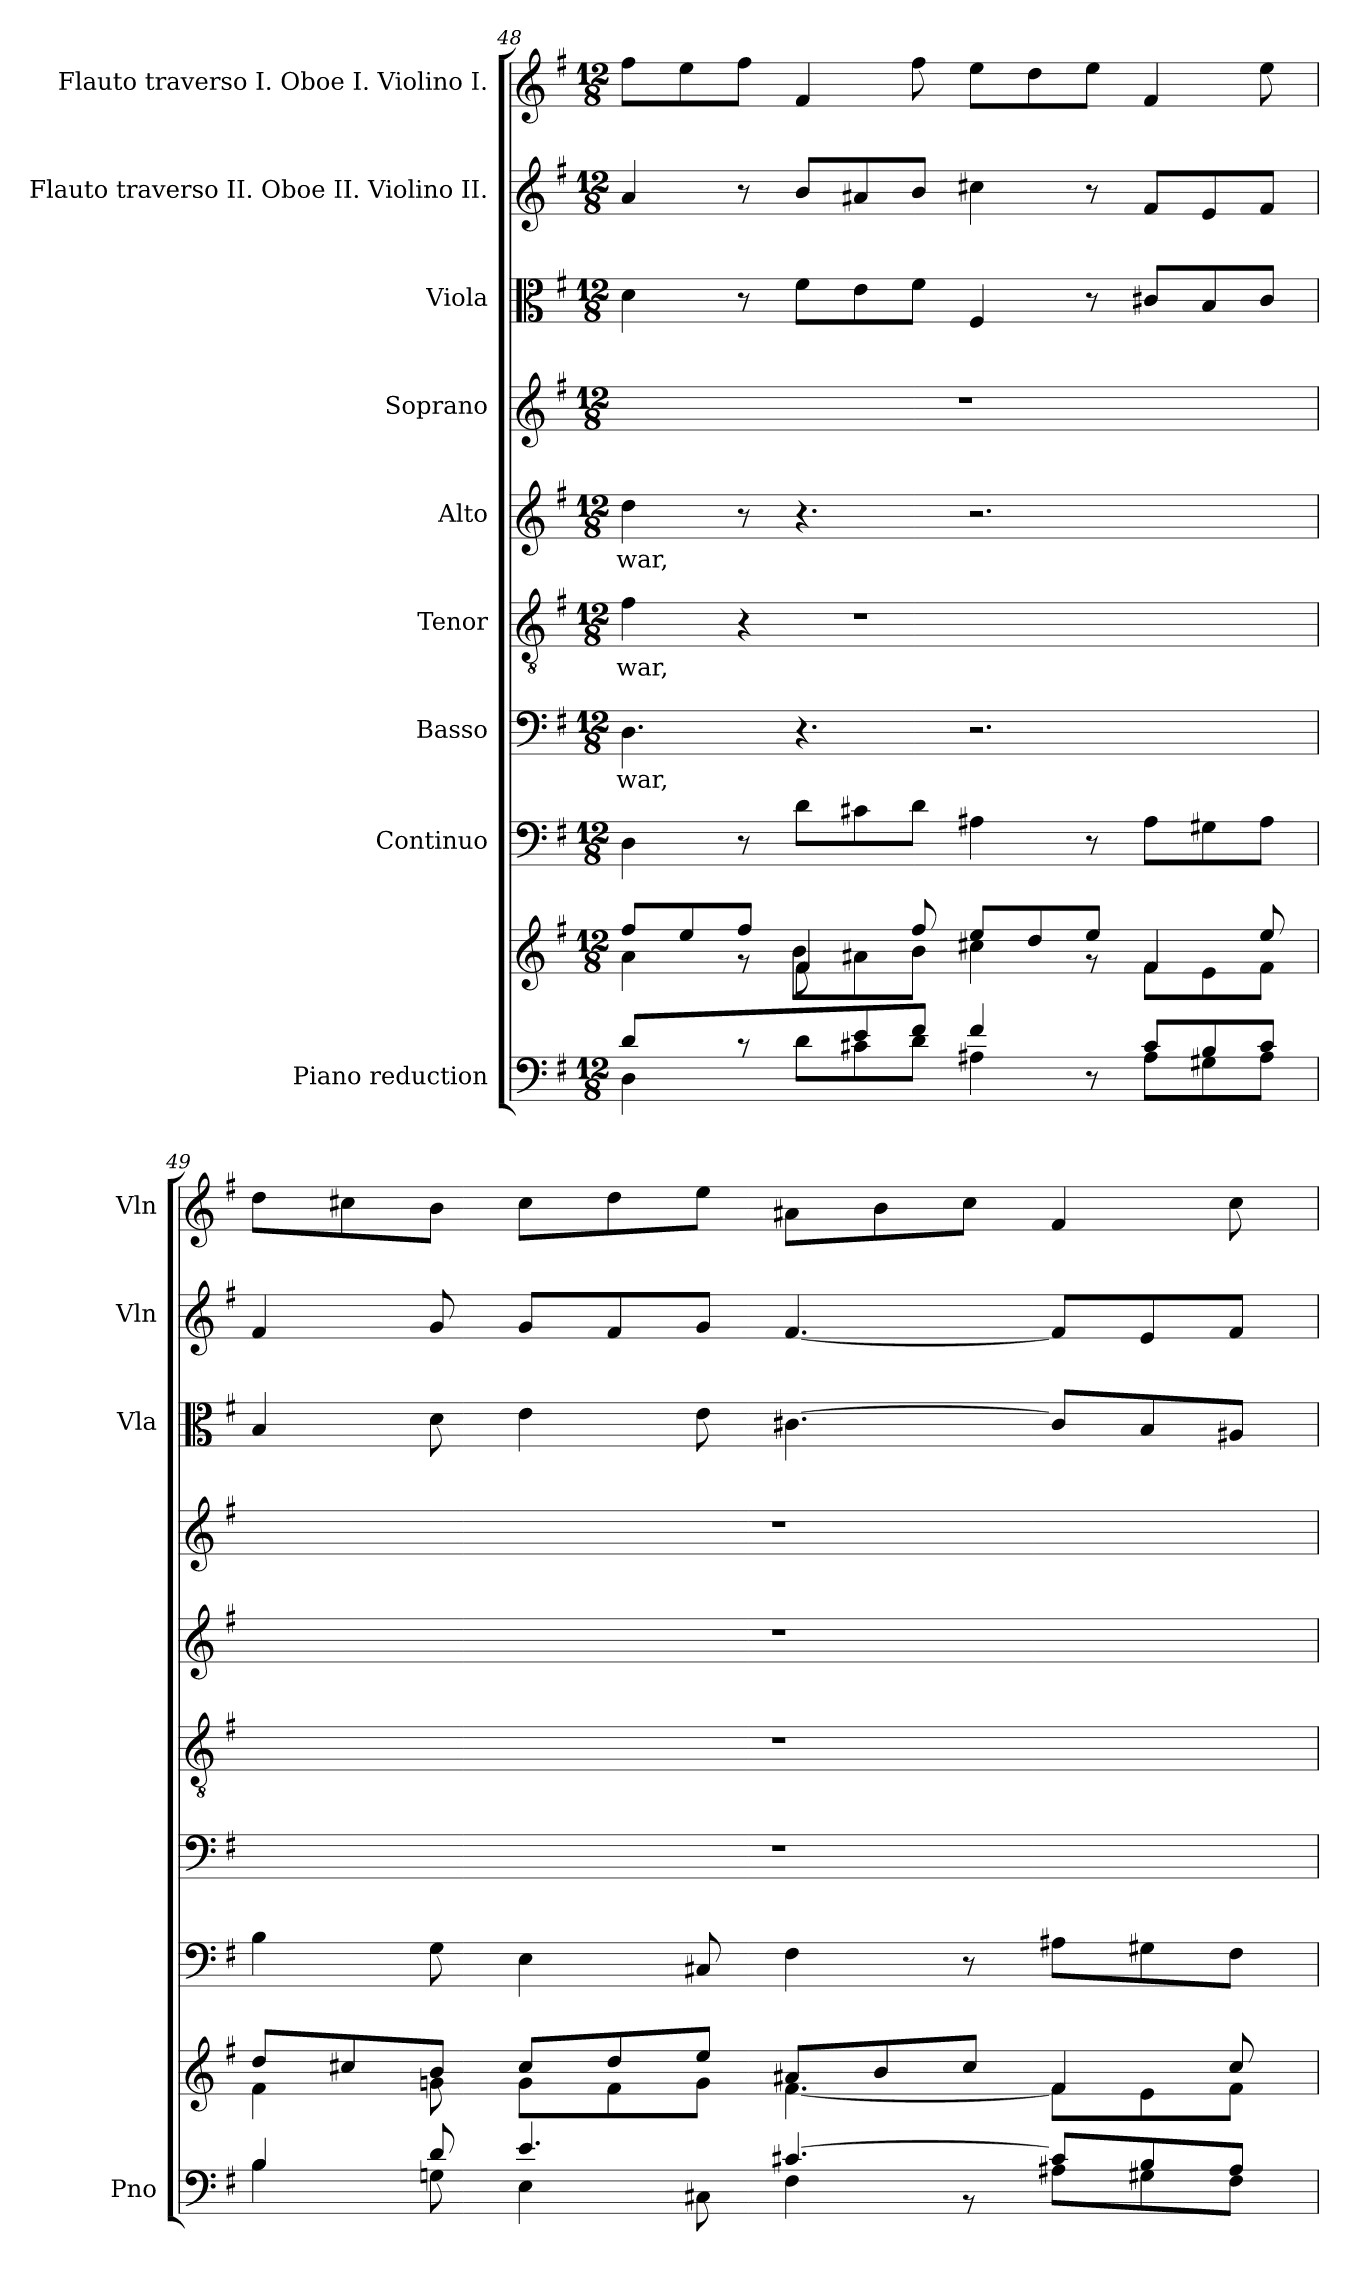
**kern	**kern	**kern	**kern	**text	**kern	**text	**kern	**text	**kern	**kern	**kern	**kern
*part9	*part9	*part8	*part7	*part7	*part6	*part6	*part5	*part5	*part4	*part3	*part2	*part1
*staff10	*staff9	*staff8	*staff7	*staff7	*staff6	*staff6	*staff5	*staff5	*staff4	*staff3	*staff2	*staff1
*I"Piano reduction	*	*I"Continuo	*I"Basso	*	*I"Tenor	*	*I"Alto	*	*I"Soprano	*I"Viola	*I"Flauto traverso II. Oboe II. Violino II.	*I"Flauto traverso I. Oboe I. Violino I.
*I'Pno	*	*	*	*	*	*	*	*	*	*I'Vla	*I'Vln	*I'Vln
*clefF4	*clefG2	*clefF4	*clefF4	*	*clefGv2	*	*clefG2	*	*clefG2	*clefC3	*clefG2	*clefG2
*k[f#]	*k[f#]	*k[f#]	*k[f#]	*	*k[f#]	*	*k[f#]	*	*k[f#]	*k[f#]	*k[f#]	*k[f#]
*M12/8	*M12/8	*M12/8	*M12/8	*	*M12/8	*	*M12/8	*	*M12/8	*M12/8	*M12/8	*M12/8
=48	=48	=48	=48	=48	=48	=48	=48	=48	=48	=48	=48	=48
*^	*^	*	*	*	*	*	*	*	*	*	*	*
*	*	*	*^	*	*	*	*	*	*	*	*	*	*	*
!	!	!	!	!	!	!	!LO:LY:b	!	!LO:LY:b	!	!LO:LY:b	!	!	!	!
4d/	4D\	8ff#/L	4a\	4.ryy	4D\	4.D\	war,	4f#\	war,	4dd\	war,	1.r	4d\	4a/	8ff#\L
.	.	8ee/	.	.	.	.	.	.	.	.	.	.	.	.	8ee\
8r	8ryy	8ff#/J	8r	.	8r	.	.	4r	.	8r	.	.	8r	8r	8ff#\J
8ryy	8d\L	4f#/	8b\L	8f#\L	8d\L	4.r	.	.	.	4.r	.	.	8f#\L	8b/L	4f#/
8e/	8c#X\	.	8a#X\	1ryy	8c#X\	.	.	1r	.	.	.	.	8e\	8a#X/	.
8f#/J	8d\J	8ff#/	8b\J	.	8d\J	.	.	.	.	.	.	.	8f#\J	8b/J	8ff#\
4f#/	4A#X\	8ee/L	4cc#X\	.	4A#X\	2.r	.	.	.	2.r	.	.	4F#/	4cc#X\	8ee\L
.	.	8dd/	.	.	.	.	.	.	.	.	.	.	.	.	8dd\
8r	8ryy	8ee/J	8r	.	8r	.	.	.	.	.	.	.	8r	8r	8ee\J
8c#/L	8A#\L	4f#/	8f#\L	.	8A#\L	.	.	.	.	.	.	.	8c#X/L	8f#/L	4f#/
8B/	8G#X\	.	8e\	.	8G#X\	.	.	.	.	.	.	.	8B/	8e/	.
8c#/J	8A#\J	8ee/	8f#\J	.	8A#\J	.	.	.	.	.	.	.	8c#/J	8f#/J	8ee\
*	*	*	*v	*v	*	*	*	*	*	*	*	*	*	*	*
!!LO:PB:g=z
=49	=49	=49	=49	=49	=49	=49	=49	=49	=49	=49	=49	=49	=49	=49
4B/	4B\	8dd/L	4f#\	4B\	1.r	.	1.r	.	1.r	.	1.r	4B/	4f#/	8dd\L
.	.	8cc#X/	.	.	.	.	.	.	.	.	.	.	.	8cc#X\
8d/	8Gn\	8b/J	8gn\	8G\	.	.	.	.	.	.	.	8d\	8g/	8b\J
4.e/	4E\	8cc#/L	8g\L	4E\	.	.	.	.	.	.	.	4e\	8g/L	8cc#\L
.	.	8dd/	8f#\	.	.	.	.	.	.	.	.	.	8f#/	8dd\
.	8C#X\	8ee/J	8g\J	8C#X/	.	.	.	.	.	.	.	8e\	8g/J	8ee\J
[4.c#X/	4F#\	8a#X/L	[4.f#\	4F#\	.	.	.	.	.	.	.	[4.c#X\	[4.f#/	8a#X\L
.	.	8b/	.	.	.	.	.	.	.	.	.	.	.	8b\
.	8r	8cc#/J	.	8r	.	.	.	.	.	.	.	.	.	8cc#\J
8c#/L]	8A#X\L	4f#/	8f#\L]	8A#X\L	.	.	.	.	.	.	.	8c#/L]	8f#/L]	4f#/
8B/	8G#X\	.	8e\	8G#X\	.	.	.	.	.	.	.	8B/	8e/	.
8A#/J	8F#\J	8cc#/	8f#\J	8F#\J	.	.	.	.	.	.	.	8A#X/J	8f#/J	8cc#\
*v	*v	*	*	*	*	*	*	*	*	*	*	*	*	*
*	*v	*v	*	*	*	*	*	*	*	*	*	*	*
=	=	=	=	=	=	=	=	=	=	=	=	=
*-	*-	*-	*-	*-	*-	*-	*-	*-	*-	*-	*-	*-
